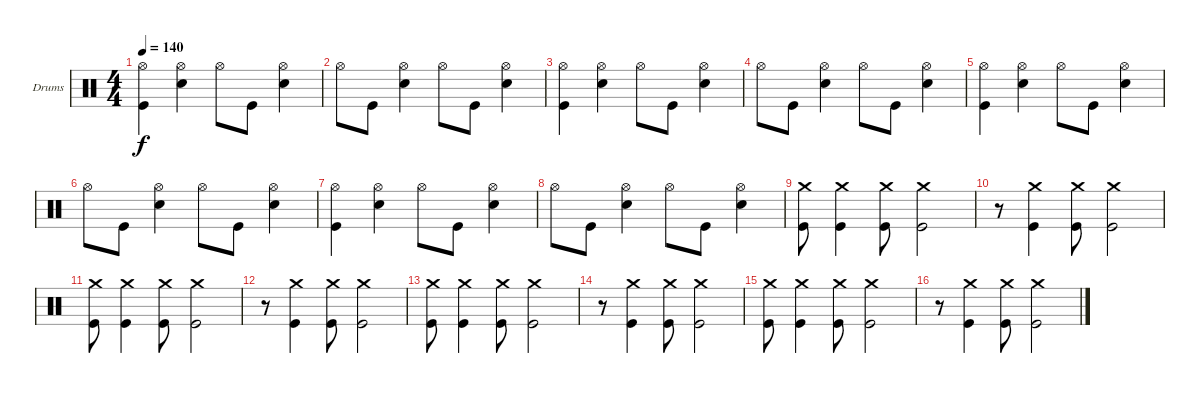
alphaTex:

\bracketExtendMode groupsimilarinstruments
\firstSystemTrackNameOrientation horizontal
\otherSystemsTrackNameOrientation horizontal
\track ("Drumkit" "Drums") {instrument percussion}
\staff {score}
\articulation defaults
\ts (4 4)
\tempo 140
\clef neutral
\ks c
("Hi-Hat (open)" "Kick (hit)").4{dy f} ("Hi-Hat (open)" "Snare (hit) 2").4 "Hi-Hat (open)".8 "Kick (hit)".8 ("Hi-Hat (open)" "Snare (hit) 2").4 |
"Hi-Hat (open)".8 "Kick (hit)".8 ("Hi-Hat (open)" "Snare (hit) 2").4 "Hi-Hat (open)".8 "Kick (hit)".8 ("Hi-Hat (open)" "Snare (hit) 2").4 |
("Hi-Hat (open)" "Kick (hit)").4 ("Hi-Hat (open)" "Snare (hit) 2").4 "Hi-Hat (open)".8 "Kick (hit)".8 ("Hi-Hat (open)" "Snare (hit) 2").4 |
"Hi-Hat (open)".8 "Kick (hit)".8 ("Hi-Hat (open)" "Snare (hit) 2").4 "Hi-Hat (open)".8 "Kick (hit)".8 ("Hi-Hat (open)" "Snare (hit) 2").4 |
("Hi-Hat (open)" "Kick (hit)").4 ("Hi-Hat (open)" "Snare (hit) 2").4 "Hi-Hat (open)".8 "Kick (hit)".8 ("Hi-Hat (open)" "Snare (hit) 2").4 |
"Hi-Hat (open)".8 "Kick (hit)".8 ("Hi-Hat (open)" "Snare (hit) 2").4 "Hi-Hat (open)".8 "Kick (hit)".8 ("Hi-Hat (open)" "Snare (hit) 2").4 |
("Hi-Hat (open)" "Kick (hit)").4 ("Hi-Hat (open)" "Snare (hit) 2").4 "Hi-Hat (open)".8 "Kick (hit)".8 ("Hi-Hat (open)" "Snare (hit) 2").4 |
"Hi-Hat (open)".8 "Kick (hit)".8 ("Hi-Hat (open)" "Snare (hit) 2").4 "Hi-Hat (open)".8 "Kick (hit)".8 ("Hi-Hat (open)" "Snare (hit) 2").4 |
("Crash medium (hit)" "Kick (hit)").8 ("Crash medium (hit)" "Kick (hit)").4 ("Crash medium (hit)" "Kick (hit)").8 ("Crash medium (hit)" "Kick (hit)").2 |
r.8 ("Crash medium (hit)" "Kick (hit)").4 ("Crash medium (hit)" "Kick (hit)").8 ("Crash medium (hit)" "Kick (hit)").2 |
("Crash medium (hit)" "Kick (hit)").8 ("Crash medium (hit)" "Kick (hit)").4 ("Crash medium (hit)" "Kick (hit)").8 ("Crash medium (hit)" "Kick (hit)").2 |
r.8 ("Crash medium (hit)" "Kick (hit)").4 ("Crash medium (hit)" "Kick (hit)").8 ("Crash medium (hit)" "Kick (hit)").2 |
("Crash medium (hit)" "Kick (hit)").8 ("Crash medium (hit)" "Kick (hit)").4 ("Crash medium (hit)" "Kick (hit)").8 ("Crash medium (hit)" "Kick (hit)").2 |
r.8 ("Crash medium (hit)" "Kick (hit)").4 ("Crash medium (hit)" "Kick (hit)").8 ("Crash medium (hit)" "Kick (hit)").2 |
("Crash medium (hit)" "Kick (hit)").8 ("Crash medium (hit)" "Kick (hit)").4 ("Crash medium (hit)" "Kick (hit)").8 ("Crash medium (hit)" "Kick (hit)").2 |
r.8 ("Crash medium (hit)" "Kick (hit)").4 ("Crash medium (hit)" "Kick (hit)").8 ("Crash medium (hit)" "Kick (hit)").2
